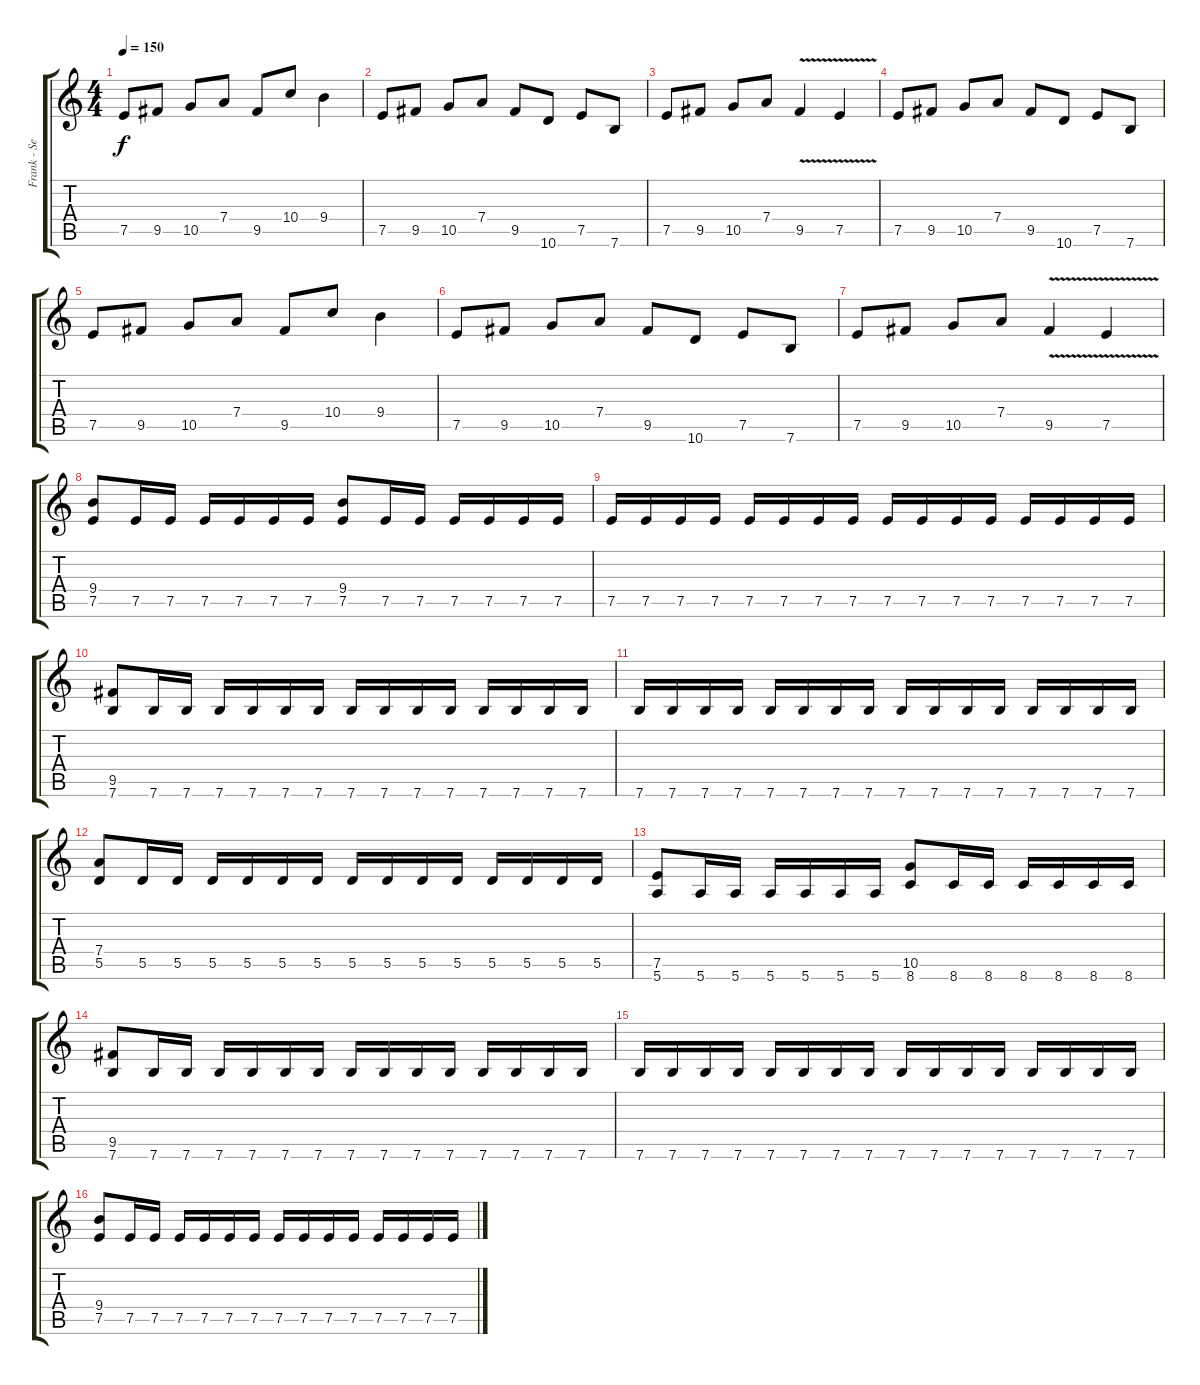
\track ("Frank - Segunda Guitarra" "Frank - Se") {instrument overdrivenguitar}
\staff {score tabs}
\tuning (E4 B3 G3 D3 A2 E2) {hide}
\ts (4 4)
\tempo 150
\clef g2
\ks c
7.5.8{dy f} 9.5.8 10.5.8 7.4.8 9.5.8 10.4.8 9.4.4 |
7.5.8 9.5.8 10.5.8 7.4.8 9.5.8 10.6.8 7.5.8 7.6.8 |
7.5.8 9.5.8 10.5.8 7.4.8 9.5{v}.4 7.5{v}.4 |
7.5.8 9.5.8 10.5.8 7.4.8 9.5.8 10.6.8 7.5.8 7.6.8 |
7.5.8 9.5.8 10.5.8 7.4.8 9.5.8 10.4.8 9.4.4 |
7.5.8 9.5.8 10.5.8 7.4.8 9.5.8 10.6.8 7.5.8 7.6.8 |
7.5.8 9.5.8 10.5.8 7.4.8 9.5{v}.4 7.5{v}.4 |
(9.4 7.5).8 7.5.16 7.5.16 7.5.16 7.5.16 7.5.16 7.5.16 (9.4 7.5).8 7.5.16 7.5.16 7.5.16 7.5.16 7.5.16 7.5.16 |
7.5.16 7.5.16 7.5.16 7.5.16 7.5.16 7.5.16 7.5.16 7.5.16 7.5.16 7.5.16 7.5.16 7.5.16 7.5.16 7.5.16 7.5.16 7.5.16 |
(9.5 7.6).8 7.6.16 7.6.16 7.6.16 7.6.16 7.6.16 7.6.16 7.6.16 7.6.16 7.6.16 7.6.16 7.6.16 7.6.16 7.6.16 7.6.16 |
7.6.16 7.6.16 7.6.16 7.6.16 7.6.16 7.6.16 7.6.16 7.6.16 7.6.16 7.6.16 7.6.16 7.6.16 7.6.16 7.6.16 7.6.16 7.6.16 |
(7.4 5.5).8 5.5.16 5.5.16 5.5.16 5.5.16 5.5.16 5.5.16 5.5.16 5.5.16 5.5.16 5.5.16 5.5.16 5.5.16 5.5.16 5.5.16 |
(7.5 5.6).8 5.6.16 5.6.16 5.6.16 5.6.16 5.6.16 5.6.16 (10.5 8.6).8 8.6.16 8.6.16 8.6.16 8.6.16 8.6.16 8.6.16 |
(9.5 7.6).8 7.6.16 7.6.16 7.6.16 7.6.16 7.6.16 7.6.16 7.6.16 7.6.16 7.6.16 7.6.16 7.6.16 7.6.16 7.6.16 7.6.16 |
7.6.16 7.6.16 7.6.16 7.6.16 7.6.16 7.6.16 7.6.16 7.6.16 7.6.16 7.6.16 7.6.16 7.6.16 7.6.16 7.6.16 7.6.16 7.6.16 |
(9.4 7.5).8 7.5.16 7.5.16 7.5.16 7.5.16 7.5.16 7.5.16 7.5.16 7.5.16 7.5.16 7.5.16 7.5.16 7.5.16 7.5.16 7.5.16
